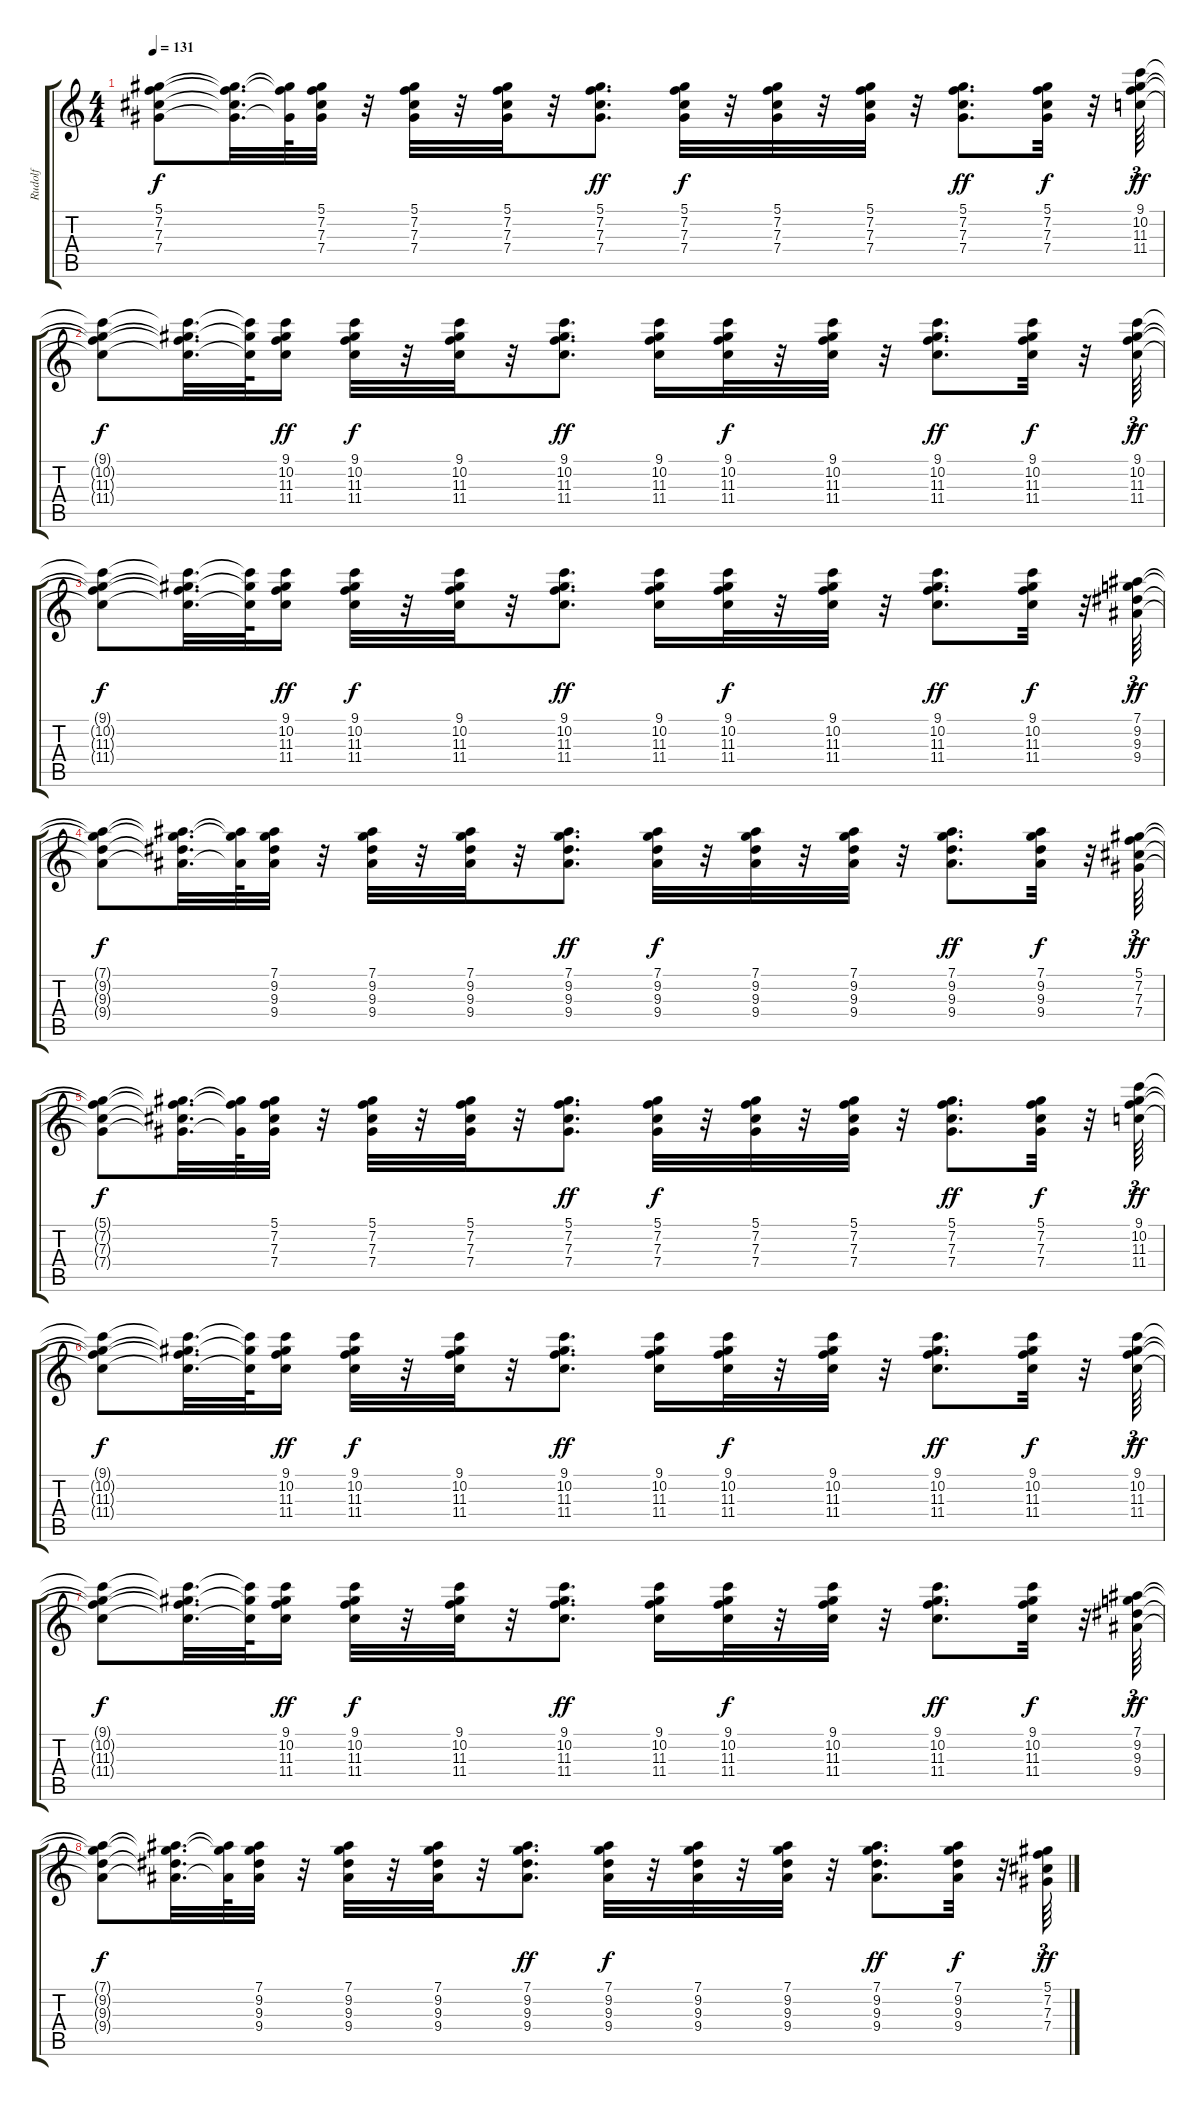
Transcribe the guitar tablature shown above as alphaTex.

\track ("Rudolf" "Rudolf") {instrument acousticguitarsteel}
\staff {score tabs}
\tuning (Eb4 Bb3 Gb3 Db3 Ab2 Eb2) {hide}
\ts (4 4)
\tempo 131
\clef g2
\ks c
(5.1{t} 7.2{t} 7.3{t} 7.4{t}).8{dy f} (5.1{t} 7.2{t} 7.3{t} 7.4{t}).32{d} (5.1{t} 7.2{t} 7.4{t}).64 (5.1 7.2 7.3 7.4).32 r.32 (5.1 7.2 7.3 7.4).32 r.32 (5.1 7.2 7.3 7.4).32 r.32 (5.1 7.2 7.3 7.4).8{d dy ff} (5.1 7.2 7.3 7.4).32{dy f} r.32 (5.1 7.2 7.3 7.4).32 r.32 (5.1 7.2 7.3 7.4).32 r.32 (5.1 7.2 7.3 7.4).8{d dy ff} (5.1 7.2 7.3 7.4).32{dy f} r.32 (9.1 10.2 11.3 11.4).64{tu (3 2) dy ff} |
(9.1{t} 10.2{t} 11.3{t} 11.4{t}).8{dy f} (9.1{t} 10.2{t} 11.3{t} 11.4{t}).32{d} (9.1{t} 10.2{t} 11.4{t}).64 (9.1 10.2 11.3 11.4).16{dy ff} (9.1 10.2 11.3 11.4).32{dy f} r.32 (9.1 10.2 11.3 11.4).32 r.32 (9.1 10.2 11.3 11.4).8{d dy ff} (9.1 10.2 11.3 11.4).16 (9.1 10.2 11.3 11.4).32{dy f} r.32 (9.1 10.2 11.3 11.4).32 r.32 (9.1 10.2 11.3 11.4).8{d dy ff} (9.1 10.2 11.3 11.4).32{dy f} r.32 (9.1 10.2 11.3 11.4).64{tu (3 2) dy ff} |
(9.1{t} 10.2{t} 11.3{t} 11.4{t}).8{dy f} (9.1{t} 10.2{t} 11.3{t} 11.4{t}).32{d} (9.1{t} 10.2{t} 11.4{t}).64 (9.1 10.2 11.3 11.4).16{dy ff} (9.1 10.2 11.3 11.4).32{dy f} r.32 (9.1 10.2 11.3 11.4).32 r.32 (9.1 10.2 11.3 11.4).8{d dy ff} (9.1 10.2 11.3 11.4).16 (9.1 10.2 11.3 11.4).32{dy f} r.32 (9.1 10.2 11.3 11.4).32 r.32 (9.1 10.2 11.3 11.4).8{d dy ff} (9.1 10.2 11.3 11.4).32{dy f} r.32 (7.1 9.2 9.3 9.4).64{tu (3 2) dy ff} |
(7.1{t} 9.2{t} 9.3{t} 9.4{t}).8{dy f} (7.1{t} 9.2{t} 9.3{t} 9.4{t}).32{d} (7.1{t} 9.2{t} 9.4{t}).64 (7.1 9.2 9.3 9.4).32 r.32 (7.1 9.2 9.3 9.4).32 r.32 (7.1 9.2 9.3 9.4).32 r.32 (7.1 9.2 9.3 9.4).8{d dy ff} (7.1 9.2 9.3 9.4).32{dy f} r.32 (7.1 9.2 9.3 9.4).32 r.32 (7.1 9.2 9.3 9.4).32 r.32 (7.1 9.2 9.3 9.4).8{d dy ff} (7.1 9.2 9.3 9.4).32{dy f} r.32 (5.1 7.2 7.3 7.4).64{tu (3 2) dy ff} |
(5.1{t} 7.2{t} 7.3{t} 7.4{t}).8{dy f} (5.1{t} 7.2{t} 7.3{t} 7.4{t}).32{d} (5.1{t} 7.2{t} 7.4{t}).64 (5.1 7.2 7.3 7.4).32 r.32 (5.1 7.2 7.3 7.4).32 r.32 (5.1 7.2 7.3 7.4).32 r.32 (5.1 7.2 7.3 7.4).8{d dy ff} (5.1 7.2 7.3 7.4).32{dy f} r.32 (5.1 7.2 7.3 7.4).32 r.32 (5.1 7.2 7.3 7.4).32 r.32 (5.1 7.2 7.3 7.4).8{d dy ff} (5.1 7.2 7.3 7.4).32{dy f} r.32 (9.1 10.2 11.3 11.4).64{tu (3 2) dy ff} |
(9.1{t} 10.2{t} 11.3{t} 11.4{t}).8{dy f} (9.1{t} 10.2{t} 11.3{t} 11.4{t}).32{d} (9.1{t} 10.2{t} 11.4{t}).64 (9.1 10.2 11.3 11.4).16{dy ff} (9.1 10.2 11.3 11.4).32{dy f} r.32 (9.1 10.2 11.3 11.4).32 r.32 (9.1 10.2 11.3 11.4).8{d dy ff} (9.1 10.2 11.3 11.4).16 (9.1 10.2 11.3 11.4).32{dy f} r.32 (9.1 10.2 11.3 11.4).32 r.32 (9.1 10.2 11.3 11.4).8{d dy ff} (9.1 10.2 11.3 11.4).32{dy f} r.32 (9.1 10.2 11.3 11.4).64{tu (3 2) dy ff} |
(9.1{t} 10.2{t} 11.3{t} 11.4{t}).8{dy f} (9.1{t} 10.2{t} 11.3{t} 11.4{t}).32{d} (9.1{t} 10.2{t} 11.4{t}).64 (9.1 10.2 11.3 11.4).16{dy ff} (9.1 10.2 11.3 11.4).32{dy f} r.32 (9.1 10.2 11.3 11.4).32 r.32 (9.1 10.2 11.3 11.4).8{d dy ff} (9.1 10.2 11.3 11.4).16 (9.1 10.2 11.3 11.4).32{dy f} r.32 (9.1 10.2 11.3 11.4).32 r.32 (9.1 10.2 11.3 11.4).8{d dy ff} (9.1 10.2 11.3 11.4).32{dy f} r.32 (7.1 9.2 9.3 9.4).64{tu (3 2) dy ff} |
(7.1{t} 9.2{t} 9.3{t} 9.4{t}).8{dy f} (7.1{t} 9.2{t} 9.3{t} 9.4{t}).32{d} (7.1{t} 9.2{t} 9.4{t}).64 (7.1 9.2 9.3 9.4).32 r.32 (7.1 9.2 9.3 9.4).32 r.32 (7.1 9.2 9.3 9.4).32 r.32 (7.1 9.2 9.3 9.4).8{d dy ff} (7.1 9.2 9.3 9.4).32{dy f} r.32 (7.1 9.2 9.3 9.4).32 r.32 (7.1 9.2 9.3 9.4).32 r.32 (7.1 9.2 9.3 9.4).8{d dy ff} (7.1 9.2 9.3 9.4).32{dy f} r.32 (5.1 7.2 7.3 7.4).64{tu (3 2) dy ff}
